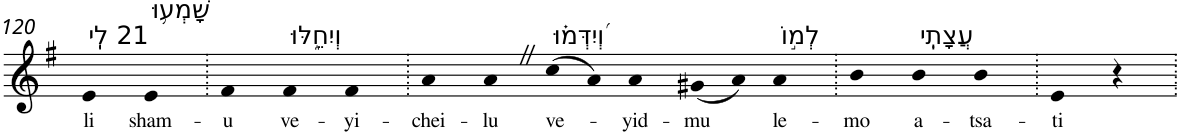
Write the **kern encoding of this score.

**kern	**text
*part1	*part1
*staff1	*staff1
*I"Piano	*
*I'Pno	*
!!LO:PB:g=z
*clefG2	*
*k[f#]	*
*G:	*
=120	=120
!LO:TX:a:t=21 לִֽי	!
!	!LO:LY:b
4e	li
!LO:TX:a:t=שָׁמְע֥וּ	!
!	!LO:LY:b
4e	sham-
=121.	=121.
!	!LO:LY:b
4f#	-u
!LO:TX:a:t=וְיִחֵ֑לּוּ	!
!	!LO:LY:b
4f#	ve-
!	!LO:LY:b
4f#	-yi-
=122.	=122.
!	!LO:LY:b
4a	-chei-
!	!LO:LY:b
4aZ	-lu
!LO:TX:a:t=וְ֝יִדְּמ֗וּ	!
!	!LO:LY:b
(8cc	ve-
8a)	.
!	!LO:LY:b
4a	-yid-
!	!LO:LY:b
(8g#X	-mu
8a)	.
!LO:TX:a:t=לְמ֣וֹ	!
!	!LO:LY:b
4a	le-
=123.	=123.
!	!LO:LY:b
4b	-mo
!LO:TX:a:t=עֲצָתִֽי	!
!	!LO:LY:b
4b	a-
!	!LO:LY:b
4b	-tsa-
=124.	=124.
!	!LO:LY:b
4e	-ti
4r	.
=.	=.
*-	*-
